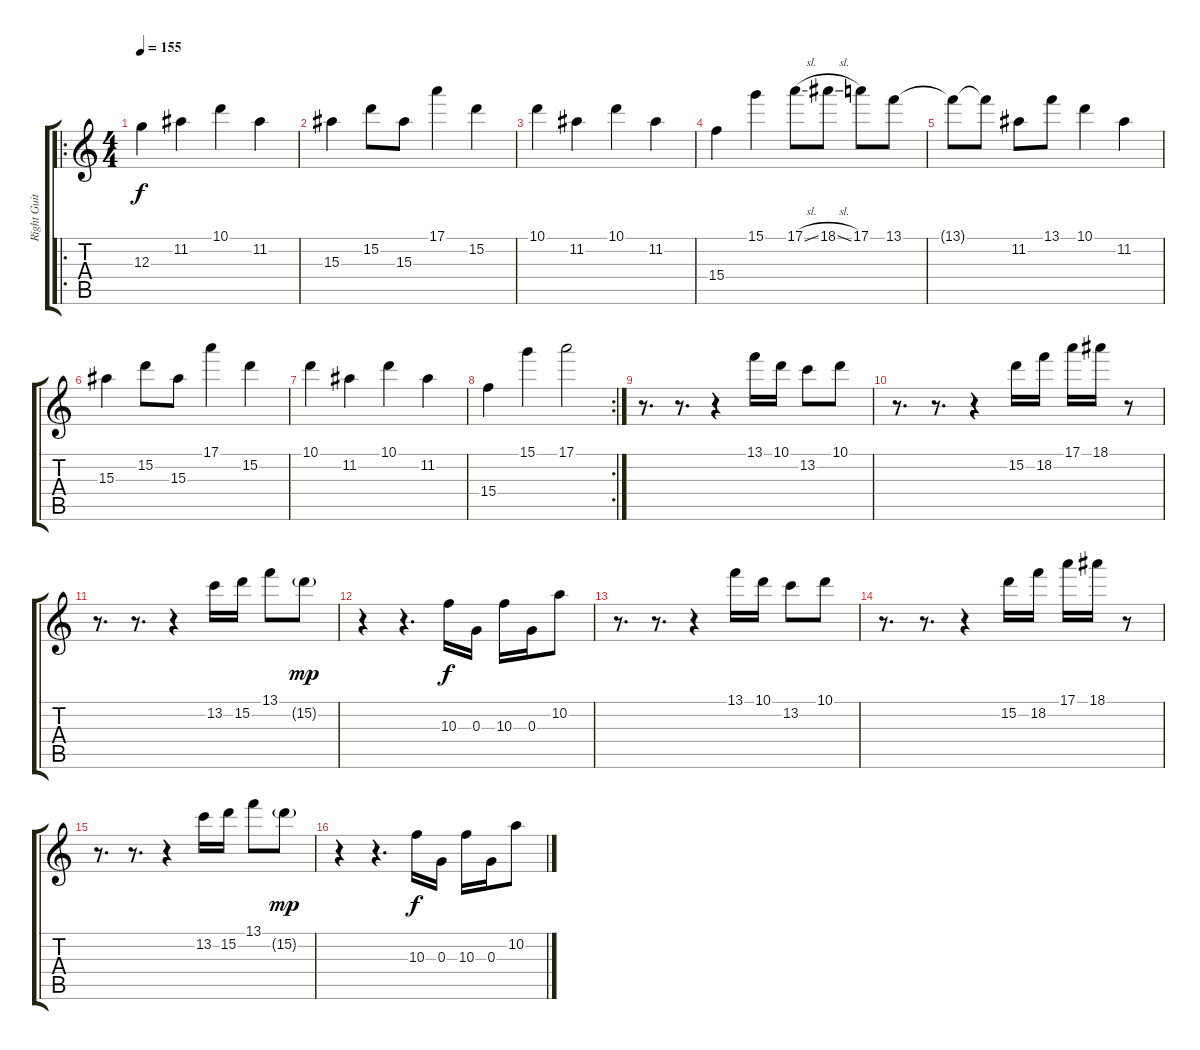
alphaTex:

\track ("Right Guitar " "Right Guit") {instrument electricguitarjazz}
\staff {score tabs}
\tuning (E4 B3 G3 D3 A2 D2) {hide}
\ro
\ts (4 4)
\tempo 155
\clef g2
\ks c
12.3.4{dy f} 11.2.4 10.1.4 11.2.4 |
15.3.4 15.2.8 15.3.8 17.1.4 15.2.4 |
10.1.4 11.2.4 10.1.4 11.2.4 |
15.4.4 15.1.4 17.1{sl}.8 18.1{sl}.8 17.1.8 13.1.8 |
13.1{t}.8 13.1{t}.8 11.2.8 13.1.8 10.1.4 11.2.4 |
15.3.4 15.2.8 15.3.8 17.1.4 15.2.4 |
10.1.4 11.2.4 10.1.4 11.2.4 |
\rc 2
15.4.4 15.1.4 17.1.2 |
r.8{d} r.8{d} r.4 13.1.16 10.1.16 13.2.8 10.1.8 |
r.8{d} r.8{d} r.4 15.2.16 18.2.16 17.1.16 18.1.16 r.8 |
r.8{d} r.8{d} r.4 13.2.16 15.2.16 13.1.8 15.2{g}.8{dy mp} |
r.4 r.4{d} 10.3.16{dy f} 0.3.16 10.3.16 0.3.16 10.2.8 |
r.8{d} r.8{d} r.4 13.1.16 10.1.16 13.2.8 10.1.8 |
r.8{d} r.8{d} r.4 15.2.16 18.2.16 17.1.16 18.1.16 r.8 |
r.8{d} r.8{d} r.4 13.2.16 15.2.16 13.1.8 15.2{g}.8{dy mp} |
r.4 r.4{d} 10.3.16{dy f} 0.3.16 10.3.16 0.3.16 10.2.8
